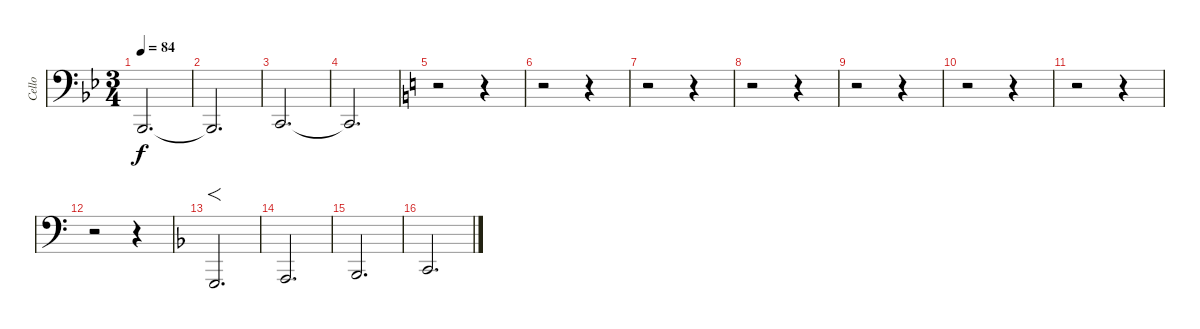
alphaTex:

\track ("Cello" "Cello") {instrument stringensemble1}
\staff {score}
\tuning (G2 D2 A1 E1) {hide}
\ts (3 4)
\tempo 84
\clef f4
\ks gminor
6.4.2{d dy f} |
6.4{t}.2{d} |
3.3.2{d} |
3.3{t}.2{d} |
\ks aminor
r.2 r.4 |
r.2 r.4 |
r.2 r.4 |
r.2 r.4 |
r.2 r.4 |
r.2 r.4 |
r.2 r.4 |
r.2 r.4 |
\ks dminor
3.4.2{f d} |
5.4.2{d} |
6.4.2{d} |
3.3.2{d}
